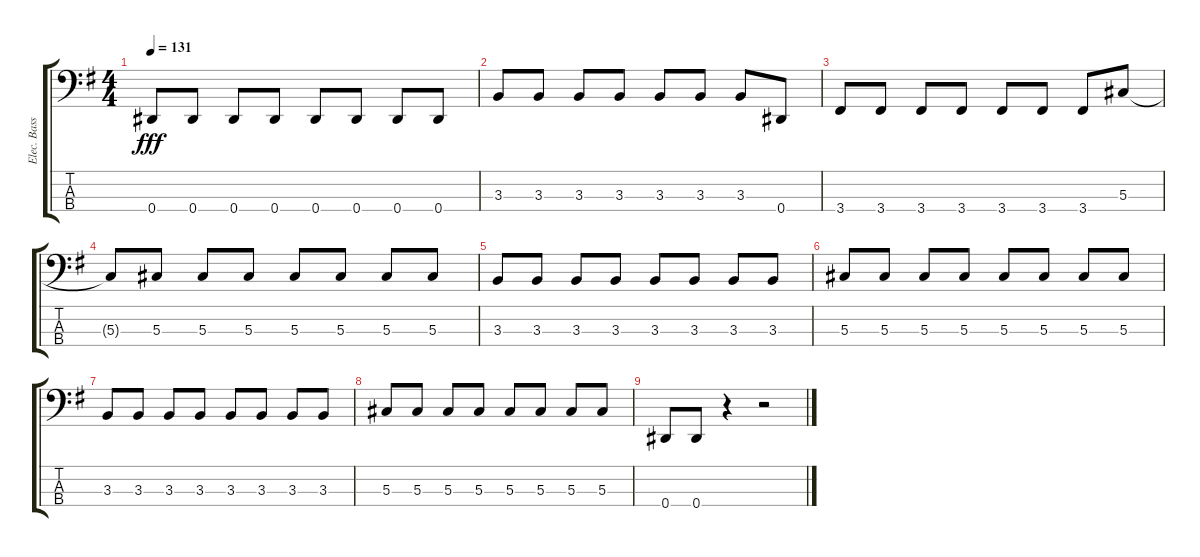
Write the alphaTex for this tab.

\track ("Elec. Bass" "Elec. Bass") {instrument electricbassfinger}
\staff {score tabs}
\tuning (Gb2 Db2 Ab1 Eb1) {hide}
\ts (4 4)
\tempo 131
\clef f4
\ks g
0.4.8{dy fff} 0.4.8 0.4.8 0.4.8 0.4.8 0.4.8 0.4.8 0.4.8 |
3.3.8 3.3.8 3.3.8 3.3.8 3.3.8 3.3.8 3.3.8 0.4.8 |
3.4.8 3.4.8 3.4.8 3.4.8 3.4.8 3.4.8 3.4.8 5.3.8 |
5.3{t}.8 5.3.8 5.3.8 5.3.8 5.3.8 5.3.8 5.3.8 5.3.8 |
3.3.8 3.3.8 3.3.8 3.3.8 3.3.8 3.3.8 3.3.8 3.3.8 |
5.3.8 5.3.8 5.3.8 5.3.8 5.3.8 5.3.8 5.3.8 5.3.8 |
3.3.8 3.3.8 3.3.8 3.3.8 3.3.8 3.3.8 3.3.8 3.3.8 |
5.3.8 5.3.8 5.3.8 5.3.8 5.3.8 5.3.8 5.3.8 5.3.8 |
0.4.8 0.4.8 r.4 r.2
